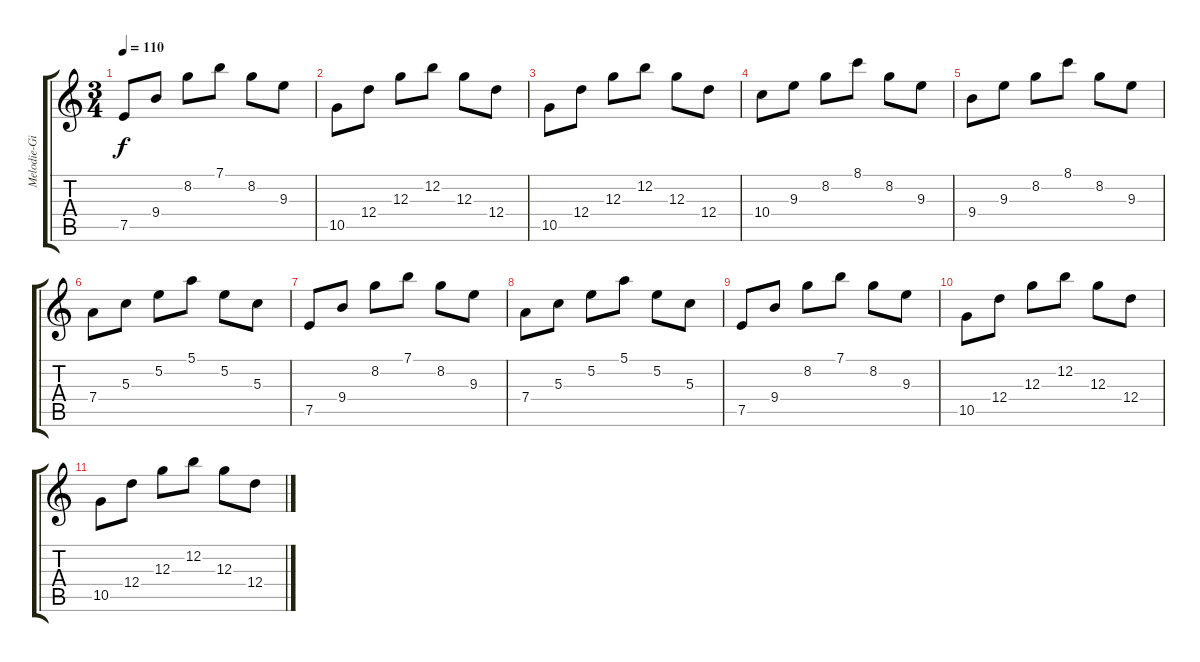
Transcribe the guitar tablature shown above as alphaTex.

\track ("Melodie-Gitarre" "Melodie-Gi") {instrument electricguitarjazz}
\staff {score tabs}
\tuning (E4 B3 G3 D3 A2 E2) {hide}
\ts (3 4)
\tempo 110
\clef g2
\ks c
7.5.8{dy f} 9.4.8 8.2.8 7.1.8 8.2.8 9.3.8 |
10.5.8 12.4.8 12.3.8 12.2.8 12.3.8 12.4.8 |
10.5.8 12.4.8 12.3.8 12.2.8 12.3.8 12.4.8 |
10.4.8 9.3.8 8.2.8 8.1.8 8.2.8 9.3.8 |
9.4.8 9.3.8 8.2.8 8.1.8 8.2.8 9.3.8 |
7.4.8 5.3.8 5.2.8 5.1.8 5.2.8 5.3.8 |
7.5.8 9.4.8 8.2.8 7.1.8 8.2.8 9.3.8 |
7.4.8 5.3.8 5.2.8 5.1.8 5.2.8 5.3.8 |
7.5.8 9.4.8 8.2.8 7.1.8 8.2.8 9.3.8 |
10.5.8 12.4.8 12.3.8 12.2.8 12.3.8 12.4.8 |
10.5.8 12.4.8 12.3.8 12.2.8 12.3.8 12.4.8
